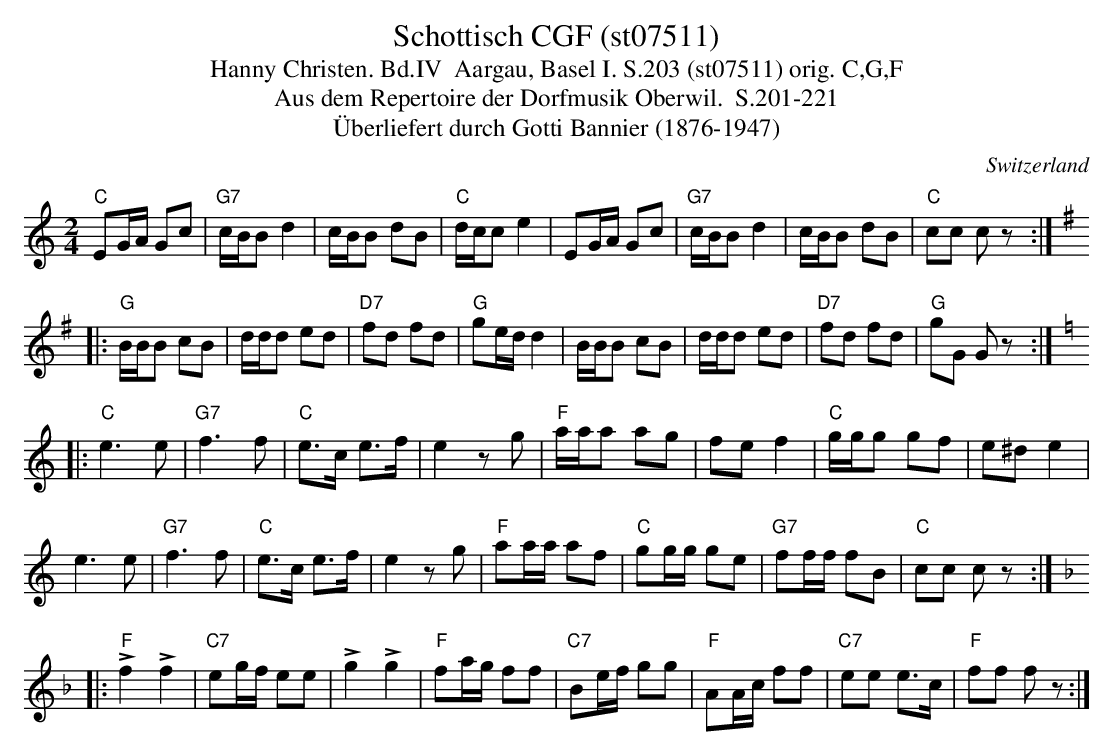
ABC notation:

X:1
T:Schottisch CGF (st07511)
T:Hanny Christen. Bd.IV  Aargau, Basel I. S.203 (st07511) orig. C,G,F
T: Aus dem Repertoire der Dorfmusik Oberwil.  S.201-221
T:Überliefert durch Gotti Bannier (1876-1947)
M:2/4
L:1/8
O:Switzerland
K:C major
"C"EG/A/ Gc | "G7"c/B/Bd2 | c/B/B dB | "C"d/c/ce2 | EG/A/ Gc | "G7"c/B/Bd2 | c/B/B dB | "C"cc cz:: [K:G]
"G"B/B/B cB | d/d/d ed | "D7"fd fd | "G"ge/d/d2 | B/B/B cB | d/d/d ed | "D7"fd fd | "G"gG Gz:: [K:C]
"C"e3e | "G7"f3f | "C"e>c e>f | e2zg |  "F"a/a/a ag | fef2 | "C"g/g/g gf | e^de2 |
e3e | "G7"f3f | "C"e>c e>f | e2zg |  "F"aa/a/ af | "C"gg/g/ ge | "G7"ff/f/ fB | "C"cc cz:: [K:F]
!>!"F"f2!>!f2 | "C7"eg/f/ ee | !>!g2!>!g2 | "F"fa/g/ ff | "C7"Be/f/ gg | "F"AA/c/ ff | "C7"ee e>c | "F"ff fz :|
